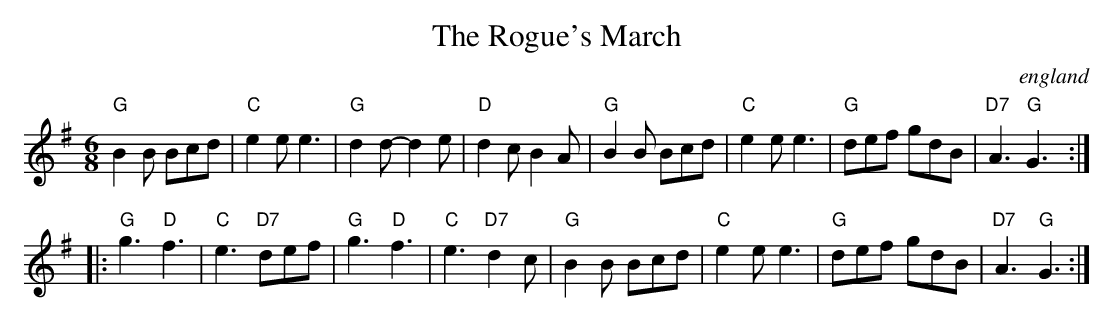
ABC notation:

X:1
T:The Rogue's March
O:england
M:6/8
K:G
"G"B2B Bcd|"C"e2e e3|"G"d2d -d2e|"D"d2c B2A|"G"B2B Bcd|"C"e2e e3|"G"def gdB|\
"D7"A3 "G"G3::
"G"g3 "D"f3|"C"e3 "D7"def|"G"g3 "D"f3|"C"e3 "D7"d2c|"G"B2B Bcd|"C"e2e e3|\
"G"def gdB|"D7"A3 "G"G3:|
